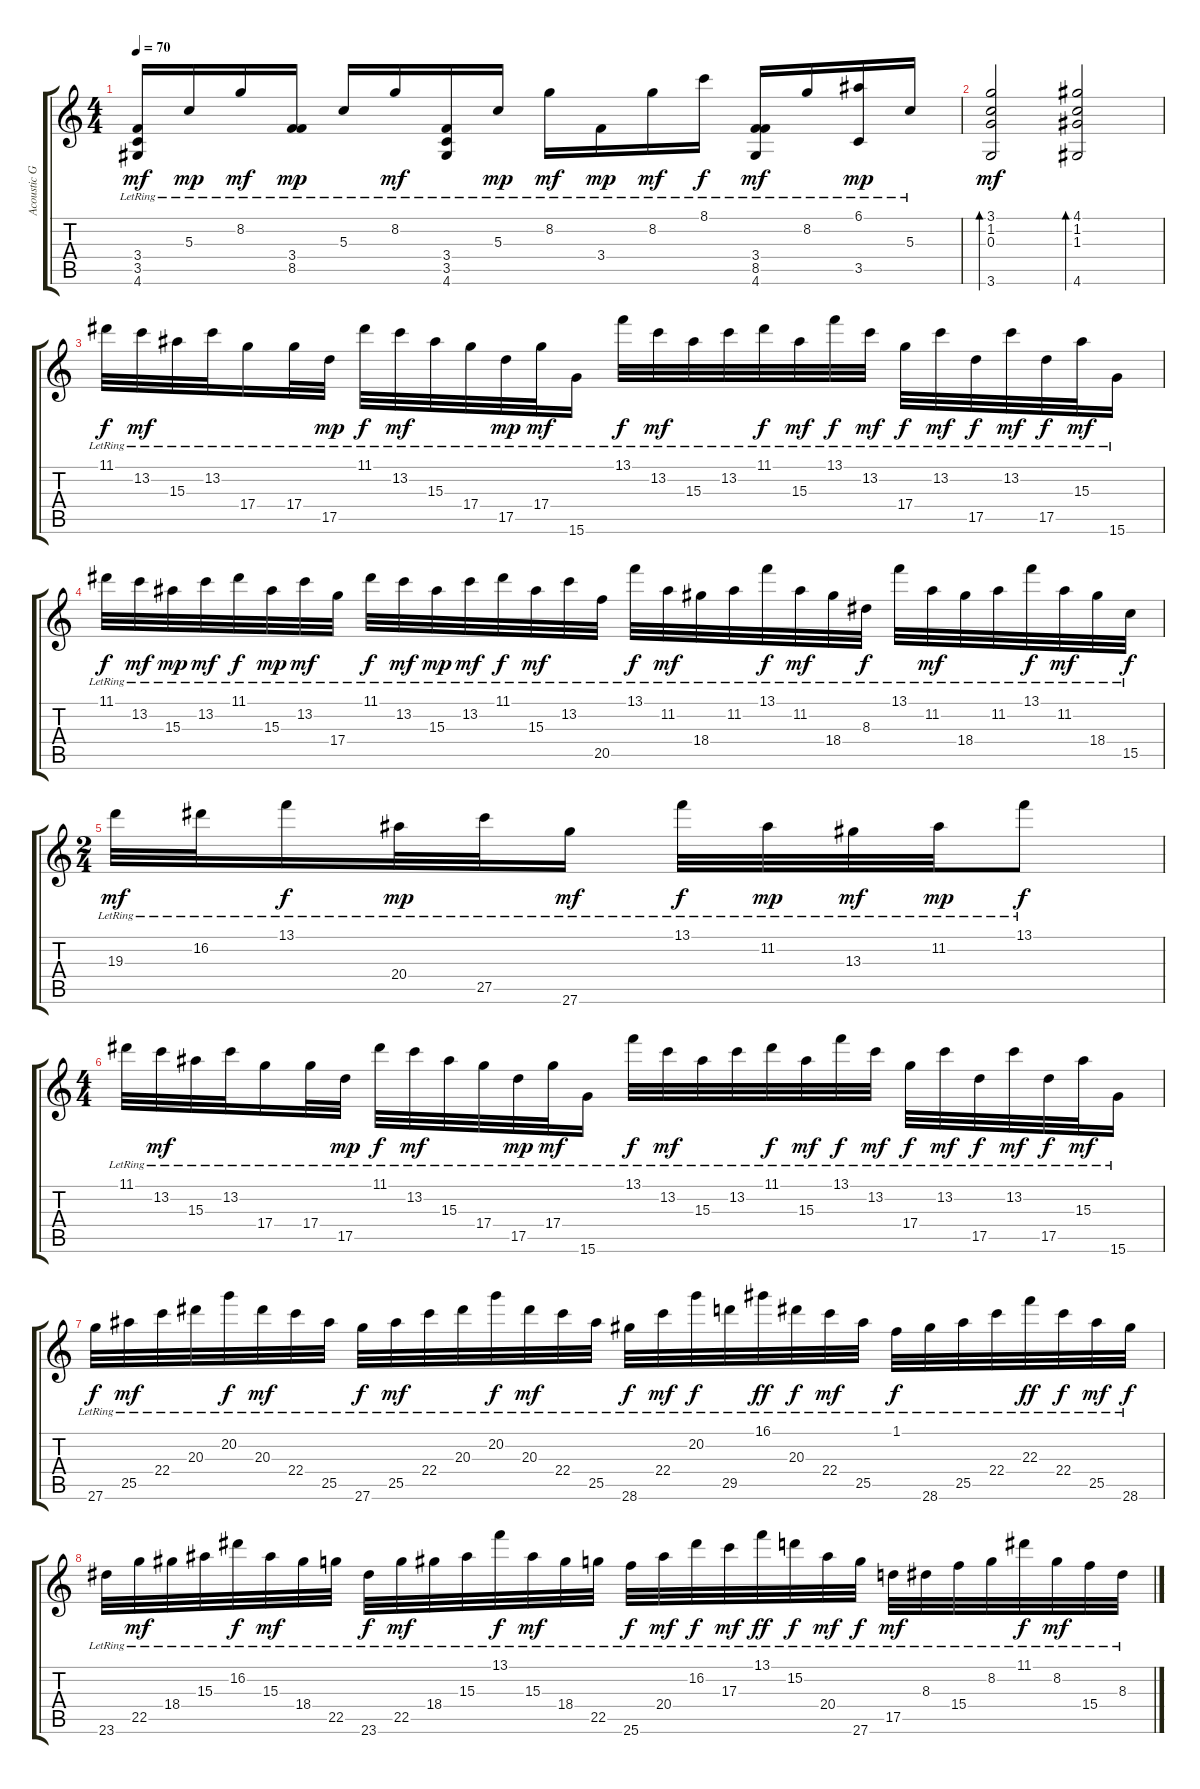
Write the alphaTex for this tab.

\track ("Acoustic Guitar" "Acoustic G") {instrument acousticguitarsteel}
\staff {score tabs}
\tuning (E4 B3 G3 D3 A2 E2) {hide}
\ts (4 4)
\tempo 70
\clef g2
\ks c
(3.4{lr} 3.5{lr} 4.6{lr}).16{dy mf} 5.3{lr}.16{dy mp} 8.2{lr}.16{dy mf} (3.4{lr} 8.5{lr}).16{dy mp} 5.3{lr}.16 8.2{lr}.16{dy mf} (3.4{lr} 3.5{lr} 4.6{lr}).16 5.3{lr}.16{dy mp} 8.2{lr}.16{dy mf} 3.4{lr}.16{dy mp} 8.2{lr}.16{dy mf} 8.1{lr}.16{dy f} (3.4{lr} 8.5{lr} 4.6{lr}).16{dy mf} 8.2{lr}.16 (6.1{lr} 3.5{lr}).16{dy mp} 5.3{lr}.16 |
(3.1 1.2 0.3 3.6).2{bd 60 dy mf} (4.1 1.2 1.3 4.6).2{bd 60} |
11.1{lr}.32{dy f volume 7 balance 4} 13.2{lr}.32{dy mf} 15.3{lr}.32 13.2{lr}.32 17.4{lr}.16 17.4{lr}.32 17.5{lr}.32{dy mp} 11.1{lr}.32{dy f} 13.2{lr}.32{dy mf} 15.3{lr}.32 17.4{lr}.32 17.5{lr}.32{dy mp} 17.4{lr}.32{dy mf} 15.6{lr}.16 13.1{lr}.32{dy f} 13.2{lr}.32{dy mf} 15.3{lr}.32 13.2{lr}.32 11.1{lr}.32{dy f} 15.3{lr}.32{dy mf} 13.1{lr}.32{dy f} 13.2{lr}.32{dy mf} 17.4{lr}.32{dy f} 13.2{lr}.32{dy mf} 17.5{lr}.32{dy f} 13.2{lr}.32{dy mf} 17.5{lr}.32{dy f} 15.3{lr}.32{dy mf} 15.6{lr}.16 |
11.1{lr}.32{dy f} 13.2{lr}.32{dy mf} 15.3{lr}.32{dy mp} 13.2{lr}.32{dy mf} 11.1{lr}.32{dy f} 15.3{lr}.32{dy mp} 13.2{lr}.32{dy mf} 17.4{lr}.32 11.1{lr}.32{dy f} 13.2{lr}.32{dy mf} 15.3{lr}.32{dy mp} 13.2{lr}.32{dy mf} 11.1{lr}.32{dy f} 15.3{lr}.32{dy mf} 13.2{lr}.32 20.5{lr}.32 13.1{lr}.32{dy f} 11.2{lr}.32{dy mf} 18.4{lr}.32 11.2{lr}.32 13.1{lr}.32{dy f} 11.2{lr}.32{dy mf} 18.4{lr}.32 8.3{lr}.32{dy f} 13.1{lr}.32 11.2{lr}.32{dy mf} 18.4{lr}.32 11.2{lr}.32 13.1{lr}.32{dy f} 11.2{lr}.32{dy mf} 18.4{lr}.32 15.5{lr}.32{dy f} |
\ts (2 4)
19.3{lr}.32{dy mf} 16.2{lr}.32 13.1{lr}.16{dy f} 20.4{lr}.32{dy mp} 27.5{lr}.32 27.6{lr}.16{dy mf} 13.1{lr}.32{dy f} 11.2{lr}.32{dy mp} 13.3{lr}.32{dy mf} 11.2{lr}.32{dy mp} 13.1{lr}.8{dy f} |
\ts (4 4)
11.1{lr}.32{volume 6 balance 6} 13.2{lr}.32{dy mf} 15.3{lr}.32 13.2{lr}.32 17.4{lr}.16 17.4{lr}.32 17.5{lr}.32{dy mp} 11.1{lr}.32{dy f} 13.2{lr}.32{dy mf} 15.3{lr}.32 17.4{lr}.32 17.5{lr}.32{dy mp} 17.4{lr}.32{dy mf} 15.6{lr}.16 13.1{lr}.32{dy f} 13.2{lr}.32{dy mf} 15.3{lr}.32 13.2{lr}.32 11.1{lr}.32{dy f} 15.3{lr}.32{dy mf} 13.1{lr}.32{dy f} 13.2{lr}.32{dy mf} 17.4{lr}.32{dy f} 13.2{lr}.32{dy mf} 17.5{lr}.32{dy f} 13.2{lr}.32{dy mf} 17.5{lr}.32{dy f} 15.3{lr}.32{dy mf} 15.6{lr}.16 |
27.6{lr}.32{dy f volume 6 balance 6} 25.5{lr}.32{dy mf} 22.4{lr}.32 20.3{lr}.32 20.2{lr}.32{dy f} 20.3{lr}.32{dy mf} 22.4{lr}.32 25.5{lr}.32 27.6{lr}.32{dy f} 25.5{lr}.32{dy mf} 22.4{lr}.32 20.3{lr}.32 20.2{lr}.32{dy f} 20.3{lr}.32{dy mf} 22.4{lr}.32 25.5{lr}.32 28.6{lr}.32{dy f} 22.4{lr}.32{dy mf} 20.2{lr}.32{dy f} 29.5{lr}.32 16.1{lr}.32{dy ff} 20.3{lr}.32{dy f} 22.4{lr}.32{dy mf} 25.5{lr}.32 1.1{lr}.32{dy f} 28.6{lr}.32 25.5{lr}.32 22.4{lr}.32 22.3{lr}.32{dy ff} 22.4{lr}.32{dy f} 25.5{lr}.32{dy mf} 28.6{lr}.32{dy f} |
23.6{lr}.32 22.5{lr}.32{dy mf} 18.4{lr}.32 15.3{lr}.32 16.2{lr}.32{dy f} 15.3{lr}.32{dy mf} 18.4{lr}.32 22.5{lr}.32 23.6{lr}.32{dy f} 22.5{lr}.32{dy mf} 18.4{lr}.32 15.3{lr}.32 13.1{lr}.32{dy f} 15.3{lr}.32{dy mf} 18.4{lr}.32 22.5{lr}.32 25.6{lr}.32{dy f} 20.4{lr}.32{dy mf} 16.2{lr}.32{dy f} 17.3{lr}.32{dy mf} 13.1{lr}.32{dy ff} 15.2{lr}.32{dy f} 20.4{lr}.32{dy mf} 27.6{lr}.32{dy f} 17.5{lr}.32{dy mf} 8.3{lr}.32 15.4{lr}.32 8.2{lr}.32 11.1{lr}.32{dy f} 8.2{lr}.32{dy mf} 15.4{lr}.32 8.3{lr}.32
